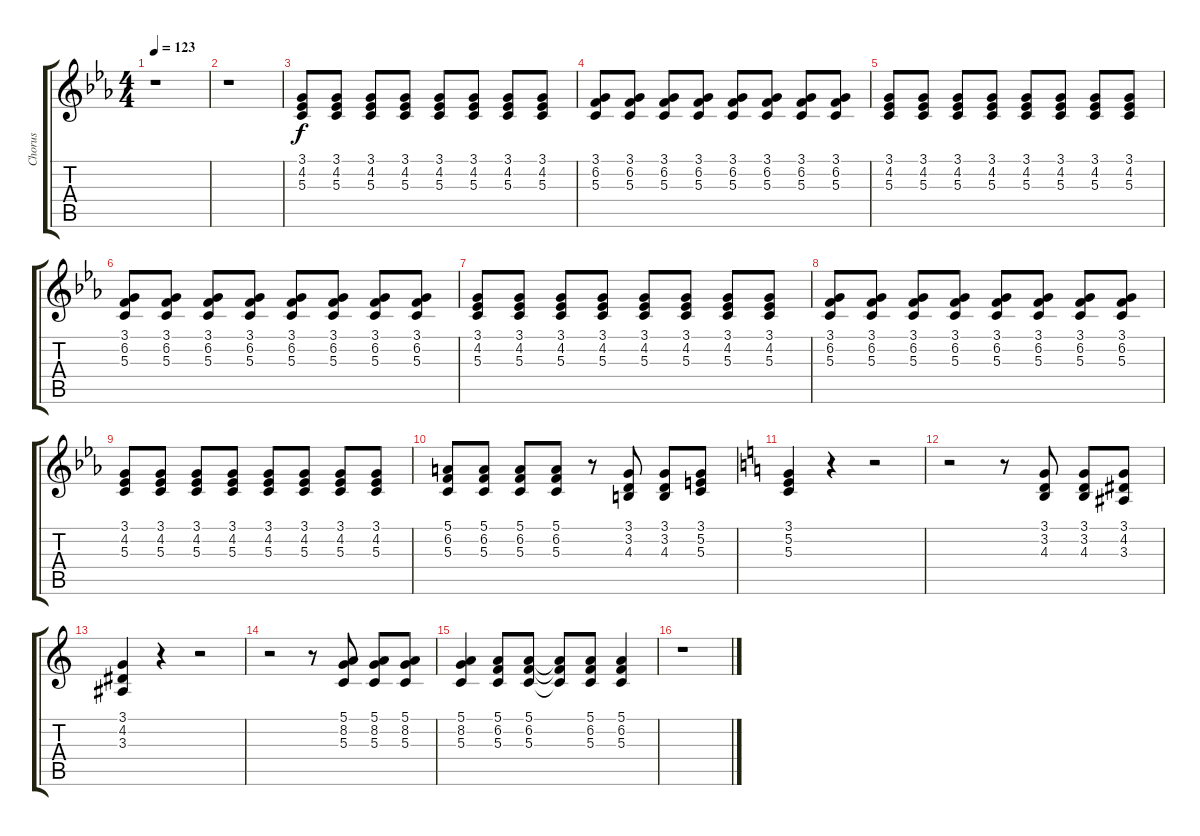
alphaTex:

\track ("Chorus" "Chorus") {instrument englishhorn}
\staff {score tabs}
\tuning (E4 B3 G3 D3 A2 E2) {hide}
\ts (4 4)
\tempo 123
\clef g2
\ks eb
r.1{dy f} |
r.1 |
(3.1 4.2 5.3).8 (3.1 4.2 5.3).8 (3.1 4.2 5.3).8 (3.1 4.2 5.3).8 (3.1 4.2 5.3).8 (3.1 4.2 5.3).8 (3.1 4.2 5.3).8 (3.1 4.2 5.3).8 |
(3.1 6.2 5.3).8 (3.1 6.2 5.3).8 (3.1 6.2 5.3).8 (3.1 6.2 5.3).8 (3.1 6.2 5.3).8 (3.1 6.2 5.3).8 (3.1 6.2 5.3).8 (3.1 6.2 5.3).8 |
(3.1 4.2 5.3).8 (3.1 4.2 5.3).8 (3.1 4.2 5.3).8 (3.1 4.2 5.3).8 (3.1 4.2 5.3).8 (3.1 4.2 5.3).8 (3.1 4.2 5.3).8 (3.1 4.2 5.3).8 |
(3.1 6.2 5.3).8 (3.1 6.2 5.3).8 (3.1 6.2 5.3).8 (3.1 6.2 5.3).8 (3.1 6.2 5.3).8 (3.1 6.2 5.3).8 (3.1 6.2 5.3).8 (3.1 6.2 5.3).8 |
(3.1 4.2 5.3).8 (3.1 4.2 5.3).8 (3.1 4.2 5.3).8 (3.1 4.2 5.3).8 (3.1 4.2 5.3).8 (3.1 4.2 5.3).8 (3.1 4.2 5.3).8 (3.1 4.2 5.3).8 |
(3.1 6.2 5.3).8 (3.1 6.2 5.3).8 (3.1 6.2 5.3).8 (3.1 6.2 5.3).8 (3.1 6.2 5.3).8 (3.1 6.2 5.3).8 (3.1 6.2 5.3).8 (3.1 6.2 5.3).8 |
(3.1 4.2 5.3).8 (3.1 4.2 5.3).8 (3.1 4.2 5.3).8 (3.1 4.2 5.3).8 (3.1 4.2 5.3).8 (3.1 4.2 5.3).8 (3.1 4.2 5.3).8 (3.1 4.2 5.3).8 |
(5.1 6.2 5.3).8 (5.1 6.2 5.3).8 (5.1 6.2 5.3).8 (5.1 6.2 5.3).8 r.8 (3.1 3.2 4.3).8 (3.1 3.2 4.3).8 (3.1 5.2 5.3).8 |
\ks c
(3.1 5.2 5.3).4 r.4 r.2 |
r.2 r.8 (3.1 3.2 4.3).8 (3.1 3.2 4.3).8 (3.1 4.2 3.3).8 |
(3.1 4.2 3.3).4 r.4 r.2 |
r.2 r.8 (5.1 8.2 5.3).8 (5.1 8.2 5.3).8 (5.1 8.2 5.3).8 |
(5.1 8.2 5.3).4 (5.1 6.2 5.3).8 (5.1 6.2 5.3).8 (5.1{t} 6.2{t} 5.3{t}).8 (5.1 6.2 5.3).8 (5.1 6.2 5.3).4 |
r.1
